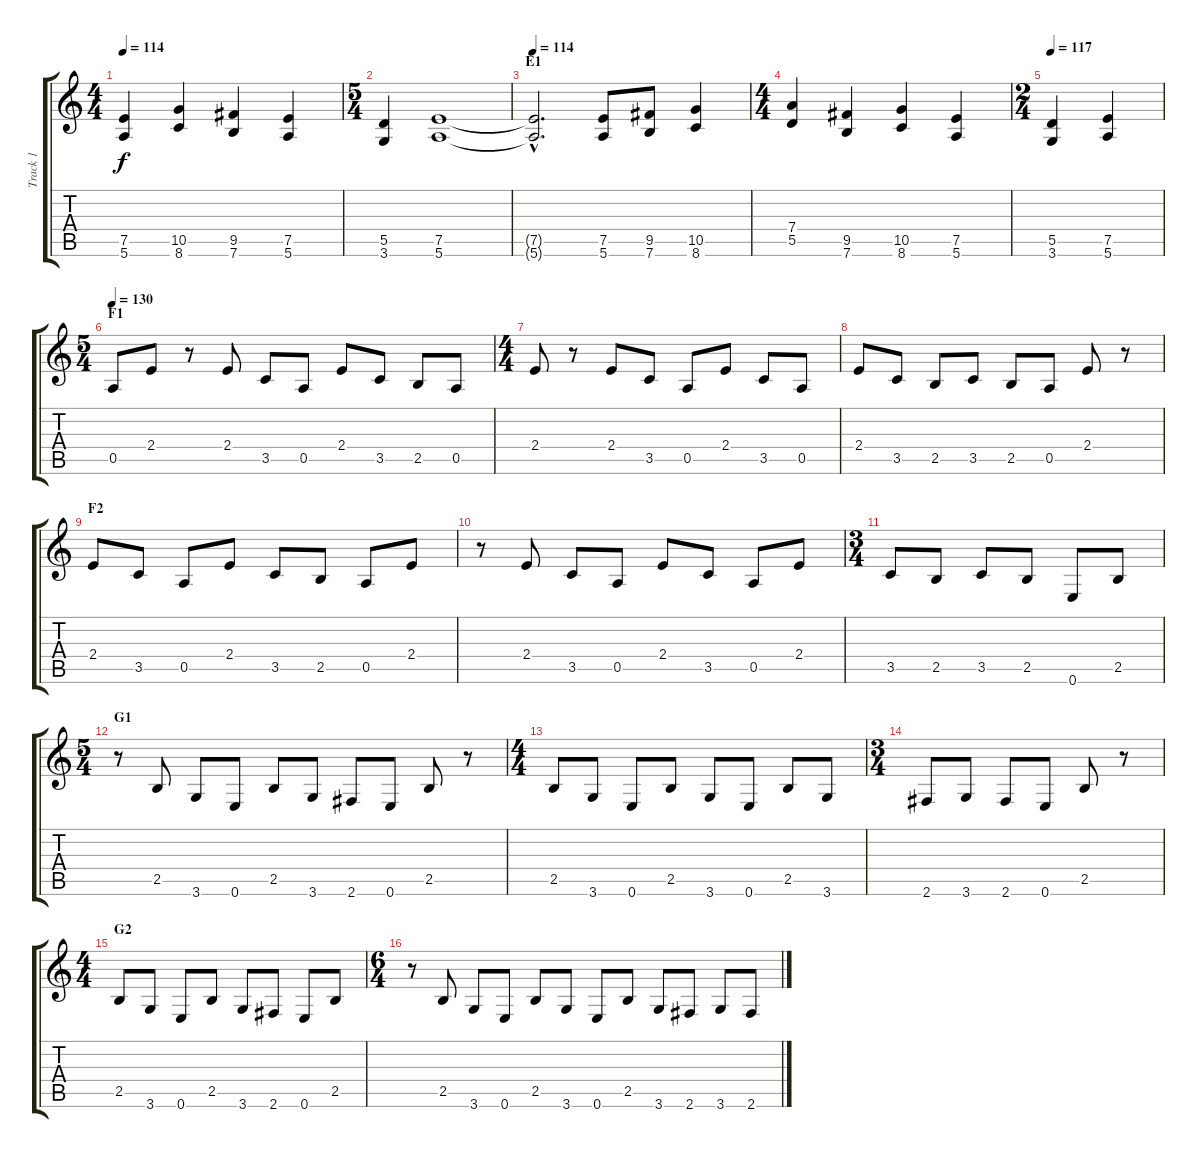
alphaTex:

\track ("Track 1" "Track 1") {instrument distortionguitar}
\staff {score tabs}
\tuning (E4 B3 G3 D3 A2 E2) {hide}
\ts (4 4)
\tempo 114
\clef g2
\ks c
(7.5 5.6).4{dy f} (10.5 8.6).4 (9.5 7.6).4 (7.5 5.6).4 |
\ts (5 4)
(5.5 3.6).4 (7.5 5.6).1 |
\section ("" "E1")
\tempo 114
(7.5{hac t} 5.6{hac t}).2{d} (7.5 5.6).8 (9.5 7.6).8 (10.5 8.6).4 |
\ts (4 4)
(7.4 5.5).4 (9.5 7.6).4 (10.5 8.6).4 (7.5 5.6).4 |
\ts (2 4)
\tempo 117
(5.5 3.6).4 (7.5 5.6).4 |
\ts (5 4)
\section ("" "F1")
\tempo 130
0.5.8 2.4.8 r.8 2.4.8 3.5.8 0.5.8 2.4.8 3.5.8 2.5.8 0.5.8 |
\ts (4 4)
2.4.8 r.8 2.4.8 3.5.8 0.5.8 2.4.8 3.5.8 0.5.8 |
2.4.8 3.5.8 2.5.8 3.5.8 2.5.8 0.5.8 2.4.8 r.8 |
\section ("" "F2")
2.4.8 3.5.8 0.5.8 2.4.8 3.5.8 2.5.8 0.5.8 2.4.8 |
r.8 2.4.8 3.5.8 0.5.8 2.4.8 3.5.8 0.5.8 2.4.8 |
\ts (3 4)
3.5.8 2.5.8 3.5.8 2.5.8 0.6.8 2.5.8 |
\ts (5 4)
\section ("" "G1")
r.8 2.5.8 3.6.8 0.6.8 2.5.8 3.6.8 2.6.8 0.6.8 2.5.8 r.8 |
\ts (4 4)
2.5.8 3.6.8 0.6.8 2.5.8 3.6.8 0.6.8 2.5.8 3.6.8 |
\ts (3 4)
2.6.8 3.6.8 2.6.8 0.6.8 2.5.8 r.8 |
\ts (4 4)
\section ("" "G2")
2.5.8 3.6.8 0.6.8 2.5.8 3.6.8 2.6.8 0.6.8 2.5.8 |
\ts (6 4)
r.8 2.5.8 3.6.8 0.6.8 2.5.8 3.6.8 0.6.8 2.5.8 3.6.8 2.6.8 3.6.8 2.6.8
